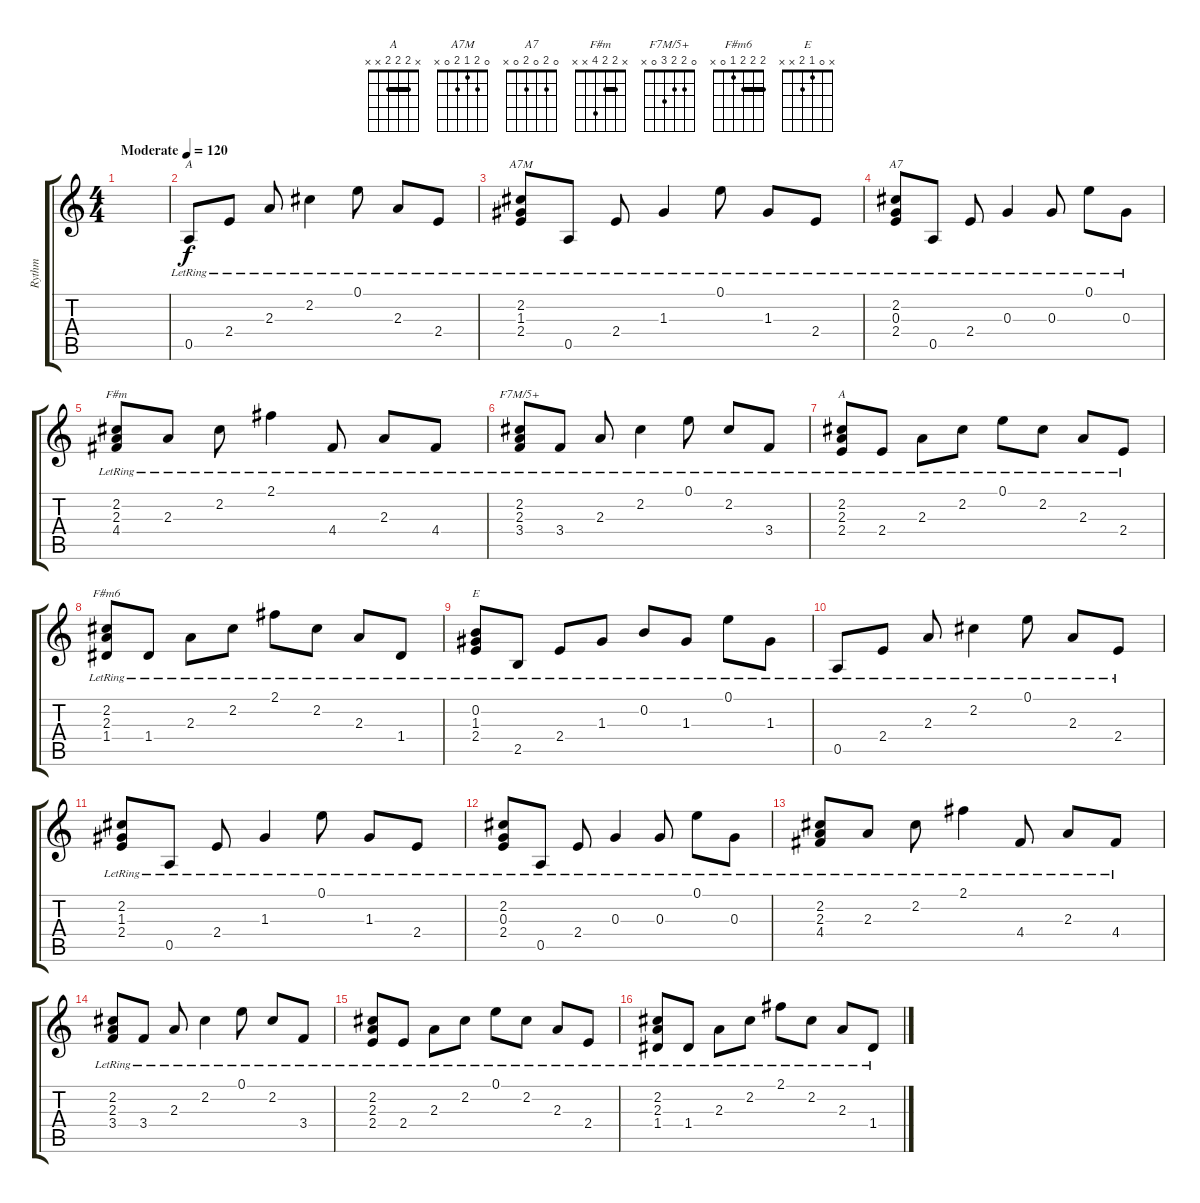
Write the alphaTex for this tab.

\track ("Rythm" "Rythm") {instrument acousticguitarsteel}
\staff {score tabs}
\tuning (E4 B3 G3 D3 A2 E2) {hide}
\chord ("A" 0 2 2 2 0 x)
\chord ("A7M" 0 2 1 2 0 x)
\chord ("A7" 0 2 0 2 0 x)
\chord ("F#m" x 2 2 4 x x) {barre 2}
\chord ("F7M/5+" 0 2 2 3 0 x)
\chord ("A" x 2 2 2 x x) {barre 2}
\chord ("F#m6" 2 2 2 1 0 x) {barre 2}
\chord ("E" x 0 1 2 x x)
\ts (4 4)
\tempo (120 "Moderate")
\clef g2
\ks c
|
0.5{lr}.8{ch "A"} 2.4{lr}.8 2.3{lr}.8 2.2{lr}.4 0.1{lr}.8 2.3{lr}.8 2.4{lr}.8 |
(2.2{lr} 1.3{lr} 2.4{lr}).8{ch "A7M"} 0.5{lr}.8 2.4{lr}.8 1.3{lr}.4 0.1{lr}.8 1.3{lr}.8 2.4{lr}.8 |
(2.2{lr} 0.3{lr} 2.4{lr}).8{ch "A7"} 0.5{lr}.8 2.4{lr}.8 0.3{lr}.4 0.3{lr}.8 0.1{lr}.8 0.3{lr}.8 |
(2.2{lr} 2.3{lr} 4.4{lr}).8{ch "F#m"} 2.3{lr}.8 2.2{lr}.8 2.1{lr}.4 4.4{lr}.8 2.3{lr}.8 4.4{lr}.8 |
(2.2{lr} 2.3{lr} 3.4{lr}).8{ch "F7M/5+"} 3.4{lr}.8 2.3{lr}.8 2.2{lr}.4 0.1{lr}.8 2.2{lr}.8 3.4{lr}.8 |
(2.2{lr} 2.3{lr} 2.4{lr}).8{ch "A"} 2.4{lr}.8 2.3{lr}.8 2.2{lr}.8 0.1{lr}.8 2.2{lr}.8 2.3{lr}.8 2.4{lr}.8 |
(2.2{lr} 2.3{lr} 1.4{lr}).8{ch "F#m6"} 1.4{lr}.8 2.3{lr}.8 2.2{lr}.8 2.1{lr}.8 2.2{lr}.8 2.3{lr}.8 1.4{lr}.8 |
(0.2{lr} 1.3{lr} 2.4{lr}).8{ch "E"} 2.5{lr}.8 2.4{lr}.8 1.3{lr}.8 0.2{lr}.8 1.3{lr}.8 0.1{lr}.8 1.3{lr}.8 |
0.5{lr}.8 2.4{lr}.8 2.3{lr}.8 2.2{lr}.4 0.1{lr}.8 2.3{lr}.8 2.4{lr}.8 |
(2.2{lr} 1.3{lr} 2.4{lr}).8 0.5{lr}.8 2.4{lr}.8 1.3{lr}.4 0.1{lr}.8 1.3{lr}.8 2.4{lr}.8 |
(2.2{lr} 0.3{lr} 2.4{lr}).8 0.5{lr}.8 2.4{lr}.8 0.3{lr}.4 0.3{lr}.8 0.1{lr}.8 0.3{lr}.8 |
(2.2{lr} 2.3{lr} 4.4{lr}).8 2.3{lr}.8 2.2{lr}.8 2.1{lr}.4 4.4{lr}.8 2.3{lr}.8 4.4{lr}.8 |
(2.2{lr} 2.3{lr} 3.4{lr}).8 3.4{lr}.8 2.3{lr}.8 2.2{lr}.4 0.1{lr}.8 2.2{lr}.8 3.4{lr}.8 |
(2.2{lr} 2.3{lr} 2.4{lr}).8 2.4{lr}.8 2.3{lr}.8 2.2{lr}.8 0.1{lr}.8 2.2{lr}.8 2.3{lr}.8 2.4{lr}.8 |
(2.2{lr} 2.3{lr} 1.4{lr}).8 1.4{lr}.8 2.3{lr}.8 2.2{lr}.8 2.1{lr}.8 2.2{lr}.8 2.3{lr}.8 1.4{lr}.8
